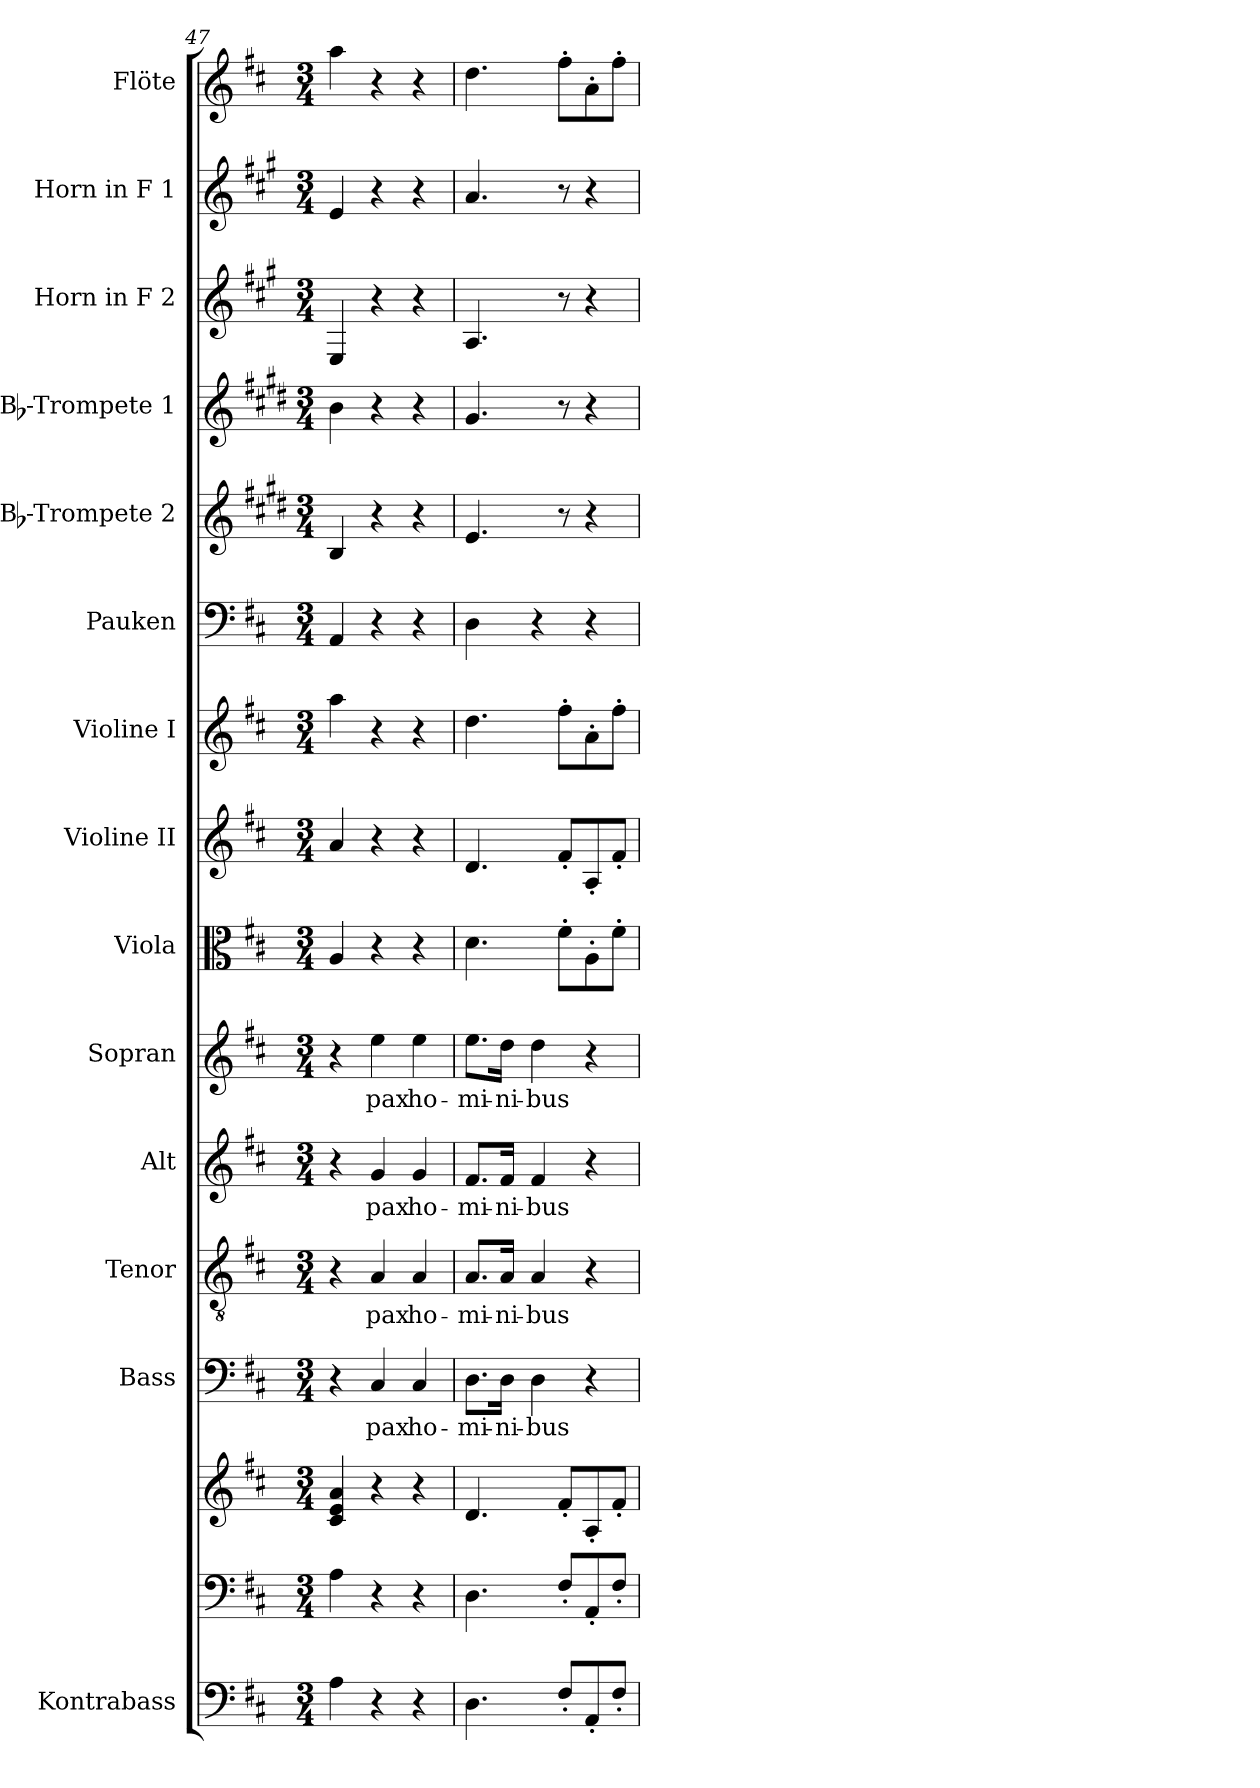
**kern	**kern	**kern	**kern	**text	**kern	**text	**kern	**text	**kern	**text	**kern	**kern	**kern	**kern	**kern	**kern	**kern	**kern	**kern
*part15	*part14	*part14	*part13	*part13	*part12	*part12	*part11	*part11	*part10	*part10	*part9	*part8	*part7	*part6	*part5	*part4	*part3	*part2	*part1
*staff16	*staff15	*staff14	*staff13	*staff13	*staff12	*staff12	*staff11	*staff11	*staff10	*staff10	*staff9	*staff8	*staff7	*staff6	*staff5	*staff4	*staff3	*staff2	*staff1
*I"Kontrabass	*	*	*I"Bass	*	*I"Tenor	*	*I"Alt	*	*I"Sopran	*	*I"Viola	*I"Violine II	*I"Violine I	*I"Pauken	*I"Bb-Trompete 2	*I"Bb-Trompete 1	*I"Horn in F 2	*I"Horn in F 1	*I"Flöte
*I'Kb.	*	*	*I'B.	*	*I'T.	*	*I'A.	*	*I'S.	*	*I'Vla.	*I'Vl. II	*I'Vl. I	*I'Pk.	*I'Bb Trp. 2	*I'Bb Trp. 1	*	*	*I'Fl.
*clefF4	*clefF4	*clefG2	*clefF4	*	*clefGv2	*	*clefG2	*	*clefG2	*	*clefC3	*clefG2	*clefG2	*clefF4	*clefG2	*clefG2	*clefG2	*clefG2	*clefG2
*ITrd7c12	*	*	*	*	*	*	*	*	*	*	*	*	*	*	*ITrd1c2	*ITrd1c2	*ITrd4c7	*ITrd4c7	*
*k[f#c#]	*k[f#c#]	*k[f#c#]	*k[f#c#]	*	*k[f#c#]	*	*k[f#c#]	*	*k[f#c#]	*	*k[f#c#]	*k[f#c#]	*k[f#c#]	*k[f#c#]	*k[f#c#]	*k[f#c#]	*k[f#c#]	*k[f#c#]	*k[f#c#]
*D:	*D:	*D:	*D:	*	*D:	*	*D:	*	*D:	*	*D:	*D:	*D:	*D:	*D:	*D:	*D:	*D:	*D:
*M3/4	*M3/4	*M3/4	*M3/4	*	*M3/4	*	*M3/4	*	*M3/4	*	*M3/4	*M3/4	*M3/4	*M3/4	*M3/4	*M3/4	*M3/4	*M3/4	*M3/4
=47	=47	=47	=47	=47	=47	=47	=47	=47	=47	=47	=47	=47	=47	=47	=47	=47	=47	=47	=47
4AA\	4A\	4c#/ 4e/ 4a/	4r	.	4r	.	4r	.	4r	.	4A/	4a/	4aa\	4AA/	4A/	4a\	4AA/	4A/	4aa\
!	!	!	!	!LO:LY:b	!	!LO:LY:b	!	!LO:LY:b	!	!LO:LY:b	!	!	!	!	!	!	!	!	!
4r	4r	4r	4C#/	pax	4A/	pax	4g/	pax	4ee\	pax	4r	4r	4r	4r	4r	4r	4r	4r	4r
!	!	!	!	!LO:LY:b	!	!LO:LY:b	!	!LO:LY:b	!	!LO:LY:b	!	!	!	!	!	!	!	!	!
4r	4r	4r	4C#/	ho-	4A/	ho-	4g/	ho-	4ee\	ho-	4r	4r	4r	4r	4r	4r	4r	4r	4r
=48	=48	=48	=48	=48	=48	=48	=48	=48	=48	=48	=48	=48	=48	=48	=48	=48	=48	=48	=48
!	!	!	!	!LO:LY:b	!	!LO:LY:b	!	!LO:LY:b	!	!LO:LY:b	!	!	!	!	!	!	!	!	!
4.DD\	4.D\	4.d/	8.D\L	-mi-	8.A/L	-mi-	8.f#/L	-mi-	8.ee\L	-mi-	4.d\	4.d/	4.dd\	4D\	4.d/	4.f#/	4.D/	4.d/	4.dd\
!	!	!	!	!LO:LY:b	!	!LO:LY:b	!	!LO:LY:b	!	!LO:LY:b	!	!	!	!	!	!	!	!	!
.	.	.	16D\Jk	-ni-	16A/Jk	-ni-	16f#/Jk	-ni-	16dd\Jk	-ni-	.	.	.	.	.	.	.	.	.
!	!	!	!	!LO:LY:b	!	!LO:LY:b	!	!LO:LY:b	!	!LO:LY:b	!	!	!	!	!	!	!	!	!
.	.	.	4D\	-bus	4A/	-bus	4f#/	-bus	4dd\	-bus	.	.	.	4r	.	.	.	.	.
8FF#'</L	8F#'</L	8f#'</L	.	.	.	.	.	.	.	.	8f#'>\L	8f#'</L	8ff#'>\L	.	8r	8r	8r	8r	8ff#'>\L
8AAA'</	8AA'</	8A'</	4r	.	4r	.	4r	.	4r	.	8A'>\	8A'</	8a'>\	4r	4r	4r	4r	4r	8a'>\
8FF#'</J	8F#'</J	8f#'</J	.	.	.	.	.	.	.	.	8f#'>\J	8f#'</J	8ff#'>\J	.	.	.	.	.	8ff#'>\J
=	=	=	=	=	=	=	=	=	=	=	=	=	=	=	=	=	=	=	=
*-	*-	*-	*-	*-	*-	*-	*-	*-	*-	*-	*-	*-	*-	*-	*-	*-	*-	*-	*-
